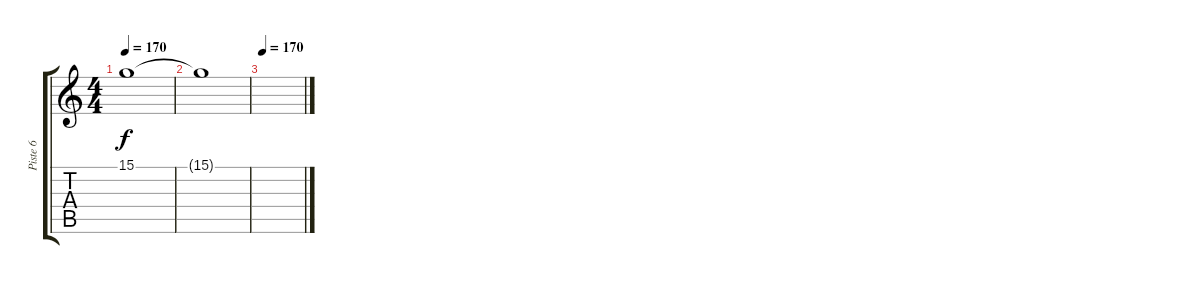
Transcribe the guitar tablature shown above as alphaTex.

\track ("Piste 6" "Piste 6") {instrument stringensemble1}
\staff {score tabs}
\tuning (E4 B3 G3 D3 A2 E2) {hide}
\ts (4 4)
\tempo 170
\clef g2
\ks c
15.1{t}.1{dy f} |
15.1{t}.1 |
\tempo 170
